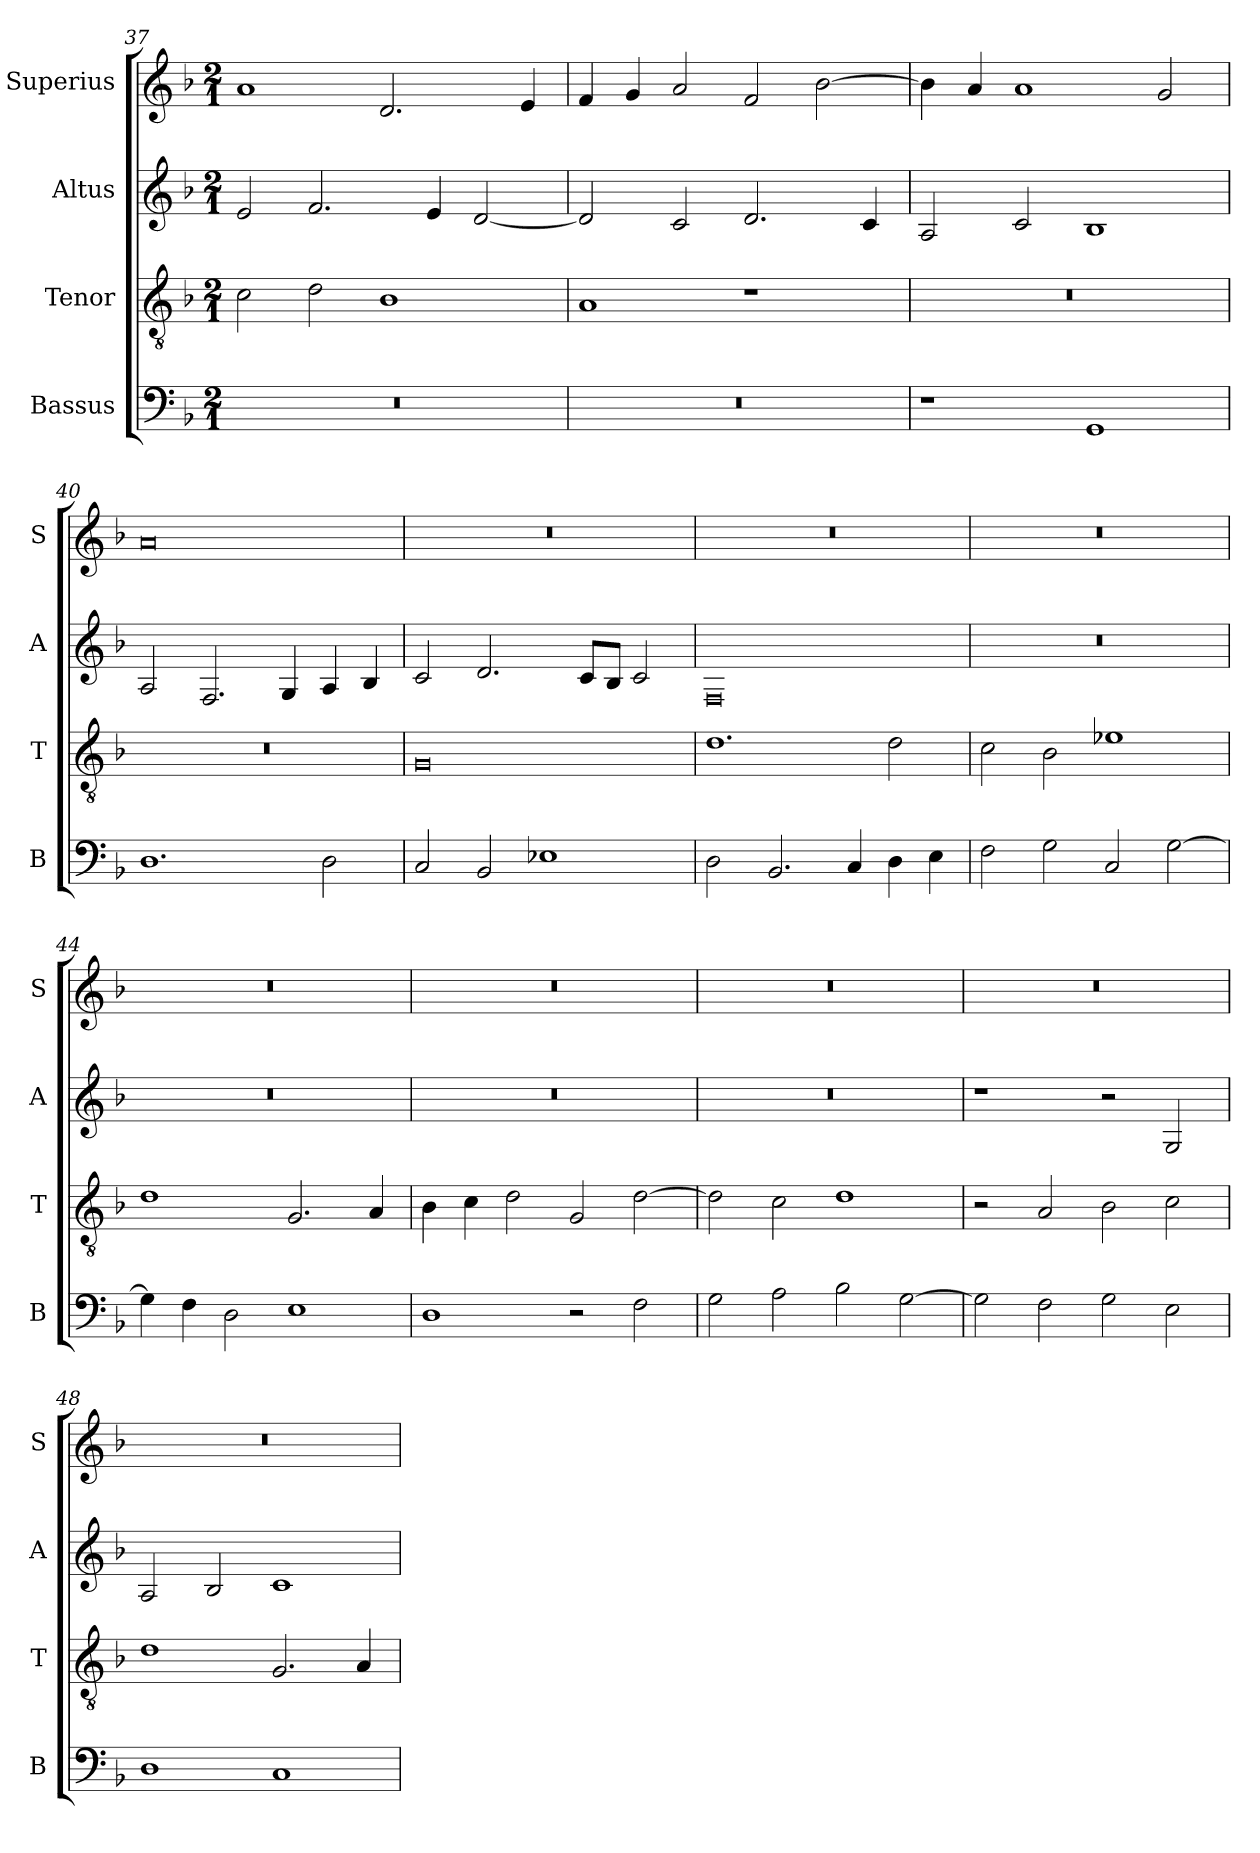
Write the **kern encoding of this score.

**kern	**kern	**kern	**kern
*part4	*part3	*part2	*part1
*staff4	*staff3	*staff2	*staff1
*I"Bassus	*I"Tenor	*I"Altus	*I"Superius
*I'B	*I'T	*I'A	*I'S
*clefF4	*clefGv2	*clefG2	*clefG2
*k[b-]	*k[b-]	*k[b-]	*k[b-]
*F:	*F:	*F:	*F:
*M2/1	*M2/1	*M2/1	*M2/1
=37	=37	=37	=37
0r	2c	2e	1a
.	2d	2.f	.
.	1B-	.	2.d
.	.	4e	.
.	.	[2d	.
.	.	.	4e
=38	=38	=38	=38
0r	1A	2d]	4f
.	.	.	4g
.	.	2c	2a
.	1r	2.d	2f
.	.	.	[2b-
.	.	4c	.
=39	=39	=39	=39
1r	0r	2A	4b-]
.	.	.	4a
.	.	2c	1a
1GG	.	1B-	.
.	.	.	2g
=40	=40	=40	=40
1.D	0r	2A	0a
.	.	2.F	.
.	.	4G	.
2D	.	4A	.
.	.	4B-	.
=41	=41	=41	=41
2C	0G	2c	0r
2BB-	.	2.d	.
1E-X	.	.	.
.	.	8cL	.
.	.	8B-J	.
.	.	2c	.
=42	=42	=42	=42
2D	1.d	0F	0r
2.BB-	.	.	.
4C	.	.	.
4D	2d	.	.
4E	.	.	.
=43	=43	=43	=43
2F	2c	0r	0r
2G	2B-	.	.
2C	1e-X	.	.
[2G	.	.	.
=44	=44	=44	=44
4G]	1d	0r	0r
4F	.	.	.
2D	.	.	.
1E	2.G	.	.
.	4A	.	.
=45	=45	=45	=45
1D	4B-	0r	0r
.	4c	.	.
.	2d	.	.
2r	2G	.	.
2F	[2d	.	.
=46	=46	=46	=46
2G	2d]	0r	0r
2A	2c	.	.
2B-	1d	.	.
[2G	.	.	.
=47	=47	=47	=47
2G]	2r	1r	0r
2F	2A	.	.
2G	2B-	2r	.
2E	2c	2G	.
=48	=48	=48	=48
1D	1d	2A	0r
.	.	2B-	.
1C	2.G	1c	.
.	4A	.	.
=	=	=	=
*-	*-	*-	*-
